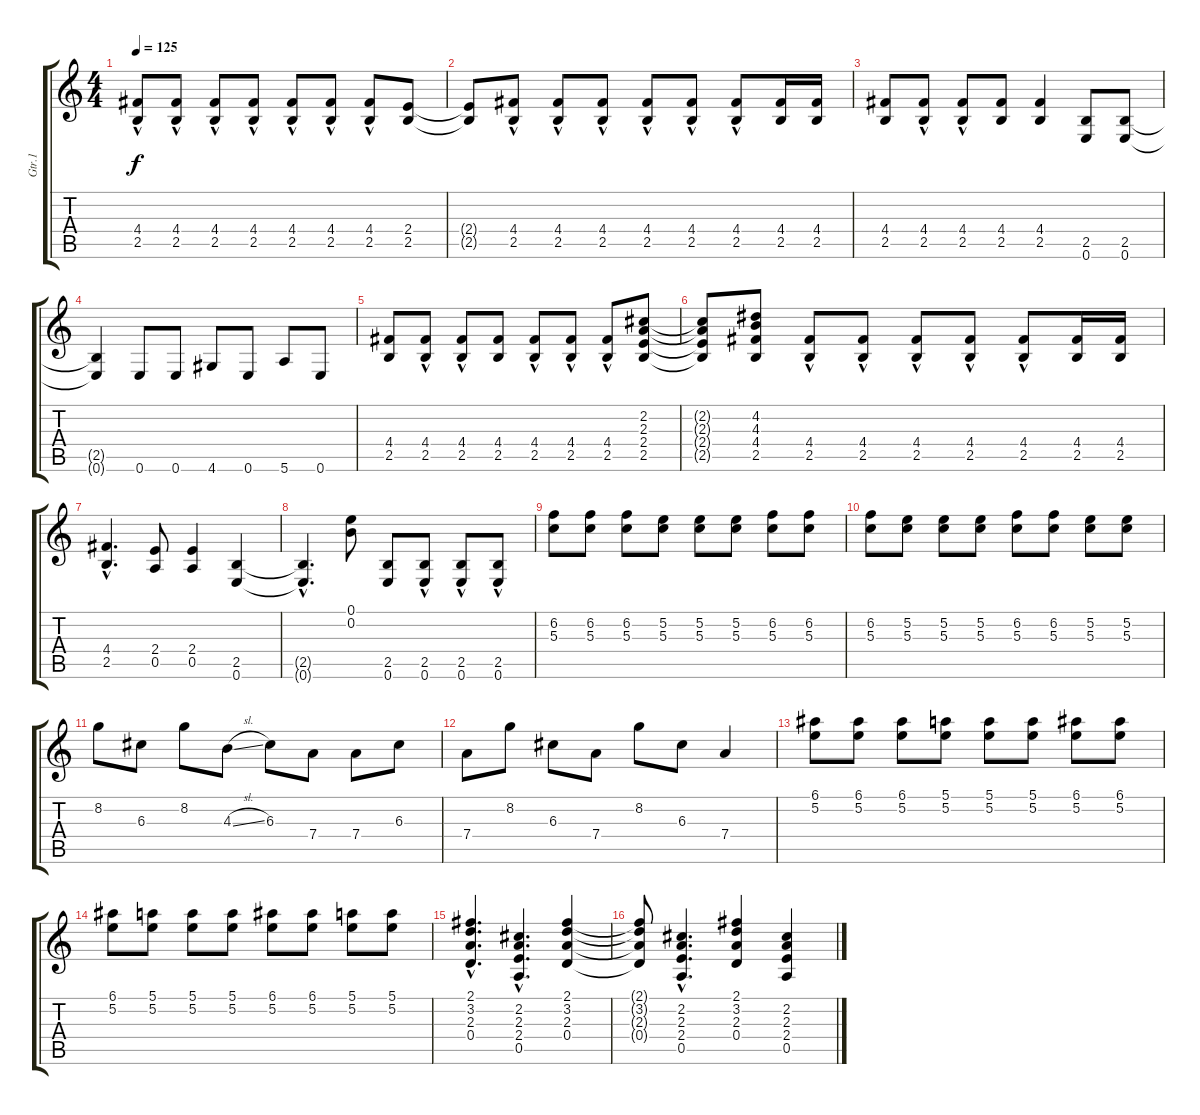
\track ("Gtr.1" "Gtr.1") {instrument distortionguitar}
\staff {score tabs}
\tuning (E4 B3 G3 D3 A2 E2) {hide}
\ts (4 4)
\tempo 125
\clef g2
\ks c
(4.4{hac} 2.5{hac}).8{dy f} (4.4{hac} 2.5{hac}).8 (4.4{hac} 2.5{hac}).8 (4.4{hac} 2.5{hac}).8 (4.4{hac} 2.5{hac}).8 (4.4{hac} 2.5{hac}).8 (4.4{hac} 2.5{hac}).8 (2.4 2.5).8 |
(2.4{t} 2.5{t}).8 (4.4{hac} 2.5{hac}).8 (4.4{hac} 2.5{hac}).8 (4.4{hac} 2.5{hac}).8 (4.4{hac} 2.5{hac}).8 (4.4{hac} 2.5{hac}).8 (4.4{hac} 2.5{hac}).8 (4.4 2.5).16 (4.4 2.5).16 |
(4.4 2.5).8 (4.4{hac} 2.5{hac}).8 (4.4{hac} 2.5{hac}).8 (4.4 2.5).8 (4.4 2.5).4 (2.5 0.6).8 (2.5 0.6).8 |
(2.5{t} 0.6{t}).4 0.6.8 0.6.8 4.6.8 0.6.8 5.6.8 0.6.8 |
(4.4 2.5).8 (4.4{hac} 2.5{hac}).8 (4.4{hac} 2.5{hac}).8 (4.4 2.5).8 (4.4{hac} 2.5{hac}).8 (4.4{hac} 2.5{hac}).8 (4.4{hac} 2.5{hac}).8 (2.2 2.3 2.4 2.5).8 |
(2.2{t} 2.3{t} 2.4{t} 2.5{t}).8 (4.2 4.3 4.4 2.5).8 (4.4{hac} 2.5{hac}).8 (4.4{hac} 2.5{hac}).8 (4.4{hac} 2.5{hac}).8 (4.4{hac} 2.5{hac}).8 (4.4{hac} 2.5{hac}).8 (4.4 2.5).16 (4.4 2.5).16 |
(4.4{hac} 2.5{hac}).4{d} (2.4 0.5).8 (2.4 0.5).4 (2.5 0.6).4 |
(2.5{hac t} 0.6{hac t}).4{d} (0.1 0.2).8 (2.5 0.6).8 (2.5{hac} 0.6{hac}).8 (2.5{hac} 0.6{hac}).8 (2.5{hac} 0.6{hac}).8 |
(6.2 5.3).8 (6.2 5.3).8 (6.2 5.3).8 (5.2 5.3).8 (5.2 5.3).8 (5.2 5.3).8 (6.2 5.3).8 (6.2 5.3).8 |
(6.2 5.3).8 (5.2 5.3).8 (5.2 5.3).8 (5.2 5.3).8 (6.2 5.3).8 (6.2 5.3).8 (5.2 5.3).8 (5.2 5.3).8 |
8.2.8 6.3.8 8.2.8 4.3{sl}.8 6.3.8 7.4.8 7.4.8 6.3.8 |
7.4.8 8.2.8 6.3.8 7.4.8 8.2.8 6.3.8 7.4.4 |
(6.1 5.2).8 (6.1 5.2).8 (6.1 5.2).8 (5.1 5.2).8 (5.1 5.2).8 (5.1 5.2).8 (6.1 5.2).8 (6.1 5.2).8 |
(6.1 5.2).8 (5.1 5.2).8 (5.1 5.2).8 (5.1 5.2).8 (6.1 5.2).8 (6.1 5.2).8 (5.1 5.2).8 (5.1 5.2).8 |
(2.1{hac} 3.2{hac} 2.3{hac} 0.4{hac}).4{d} (2.2{hac} 2.3{hac} 2.4{hac} 0.5{hac}).4{d} (2.1 3.2 2.3 0.4).4 |
(2.1{t} 3.2{t} 2.3{t} 0.4{t}).8 (2.2{hac} 2.3{hac} 2.4{hac} 0.5{hac}).4{d} (2.1 3.2 2.3 0.4).4 (2.2 2.3 2.4 0.5).4
